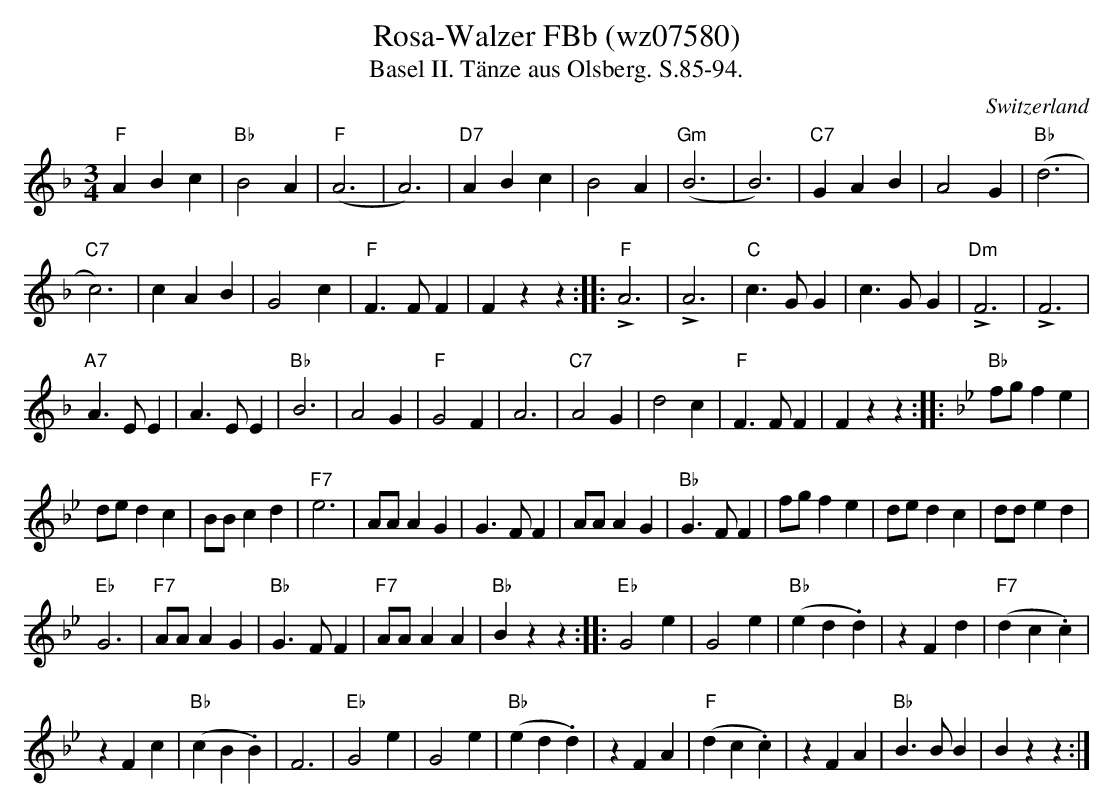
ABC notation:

X:1
T: Rosa-Walzer FBb (wz07580)
T: Basel II. Tänze aus Olsberg. S.85-94.
M:3/4
L:1/4
O:Switzerland
K:F major
"F"ABc | "Bb"B2A | ("F"A3 | A3) | "D7"ABc | B2A | ("Gm"B3 | B3) | "C7"GAB | A2G | ("Bb"d3 |
"C7"c3) | cAB | G2c | "F"F>FF | Fzz :: !>!"F"A3 | !>!A3 | "C"c>GG | c>GG | !>!"Dm"F3 | !>!F3 |
"A7"A>EE | A>EE | "Bb"B3 | A2G | "F"G2F | A3 | "C7"A2G | d2c | "F"F>FF | Fzz :: [K:Bb] "Bb"f/g/ fe |
d/e/dc | B/B/cd | "F7"e3 | A/A/AG | G>FF | A/A/AG |  "Bb"G>FF | f/g/fe | d/e/dc | d/d/ed |
"Eb"G3 | "F7"A/A/AG | "Bb"G>FF | "F7"A/A/AA | "Bb"Bzz :: "Eb"G2e | G2e | ("Bb"ed.d) | zFd | ("F7"dc.c) |
zFc | ("Bb"cB.B) | F3 | "Eb"G2e | G2e | ("Bb"ed.d) | zFA | ("F"dc.c) | zFA |  "Bb"B>BB | Bzz :|
